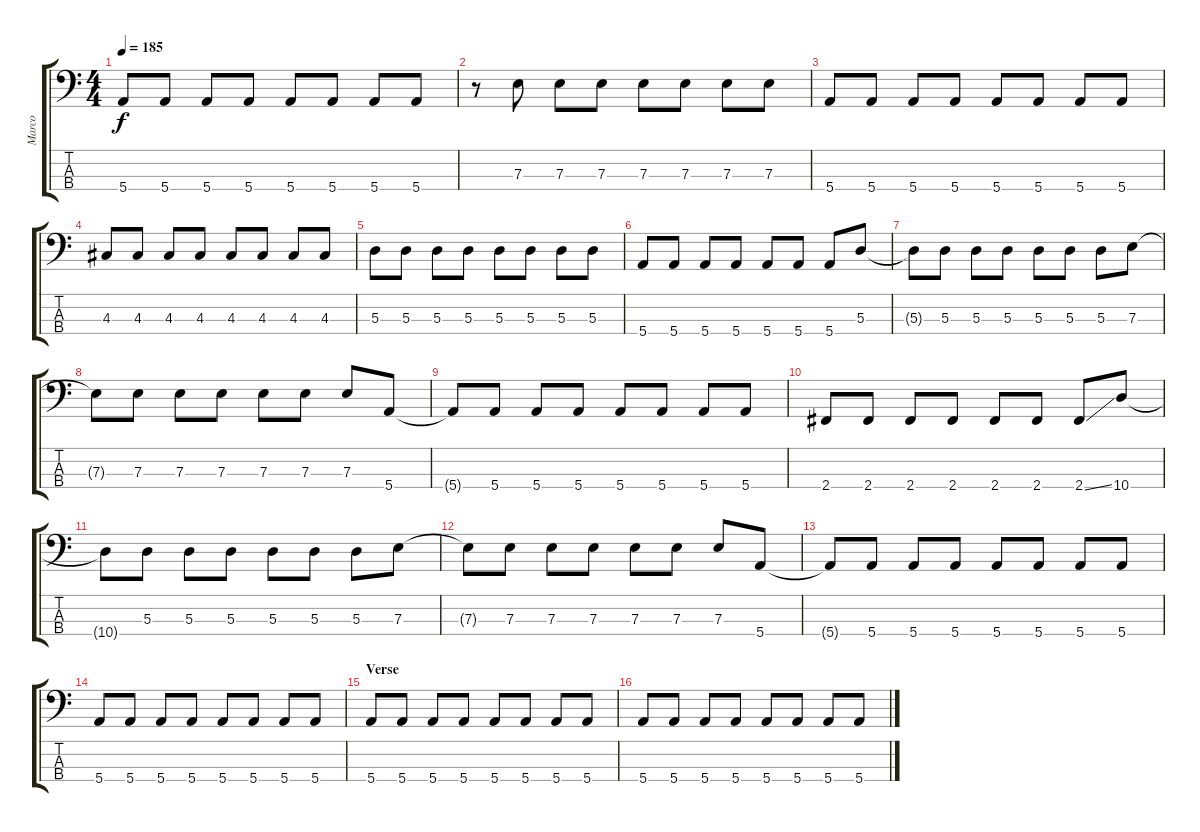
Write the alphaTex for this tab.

\track ("Marco" "Marco") {instrument electricbassfinger}
\staff {score tabs}
\tuning (G2 D2 A1 E1) {hide}
\ts (4 4)
\tempo 185
\clef f4
\ks c
5.4{t}.8{dy f} 5.4.8 5.4.8 5.4.8 5.4.8 5.4.8 5.4.8 5.4.8 |
r.8 7.3.8 7.3.8 7.3.8 7.3.8 7.3.8 7.3.8 7.3.8 |
5.4.8 5.4.8 5.4.8 5.4.8 5.4.8 5.4.8 5.4.8 5.4.8 |
4.3.8 4.3.8 4.3.8 4.3.8 4.3.8 4.3.8 4.3.8 4.3.8 |
5.3.8 5.3.8 5.3.8 5.3.8 5.3.8 5.3.8 5.3.8 5.3.8 |
5.4.8 5.4.8 5.4.8 5.4.8 5.4.8 5.4.8 5.4.8 5.3.8 |
5.3{t}.8 5.3.8 5.3.8 5.3.8 5.3.8 5.3.8 5.3.8 7.3.8 |
7.3{t}.8 7.3.8 7.3.8 7.3.8 7.3.8 7.3.8 7.3.8 5.4.8 |
5.4{t}.8 5.4.8 5.4.8 5.4.8 5.4.8 5.4.8 5.4.8 5.4.8 |
2.4.8 2.4.8 2.4.8 2.4.8 2.4.8 2.4.8 2.4{ss}.8 10.4.8 |
10.4{t}.8 5.3.8 5.3.8 5.3.8 5.3.8 5.3.8 5.3.8 7.3.8 |
7.3{t}.8 7.3.8 7.3.8 7.3.8 7.3.8 7.3.8 7.3.8 5.4.8 |
5.4{t}.8 5.4.8 5.4.8 5.4.8 5.4.8 5.4.8 5.4.8 5.4.8 |
5.4.8 5.4.8 5.4.8 5.4.8 5.4.8 5.4.8 5.4.8 5.4.8 |
\section ("" "Verse")
5.4.8 5.4.8 5.4.8 5.4.8 5.4.8 5.4.8 5.4.8 5.4.8 |
5.4.8 5.4.8 5.4.8 5.4.8 5.4.8 5.4.8 5.4.8 5.4.8
